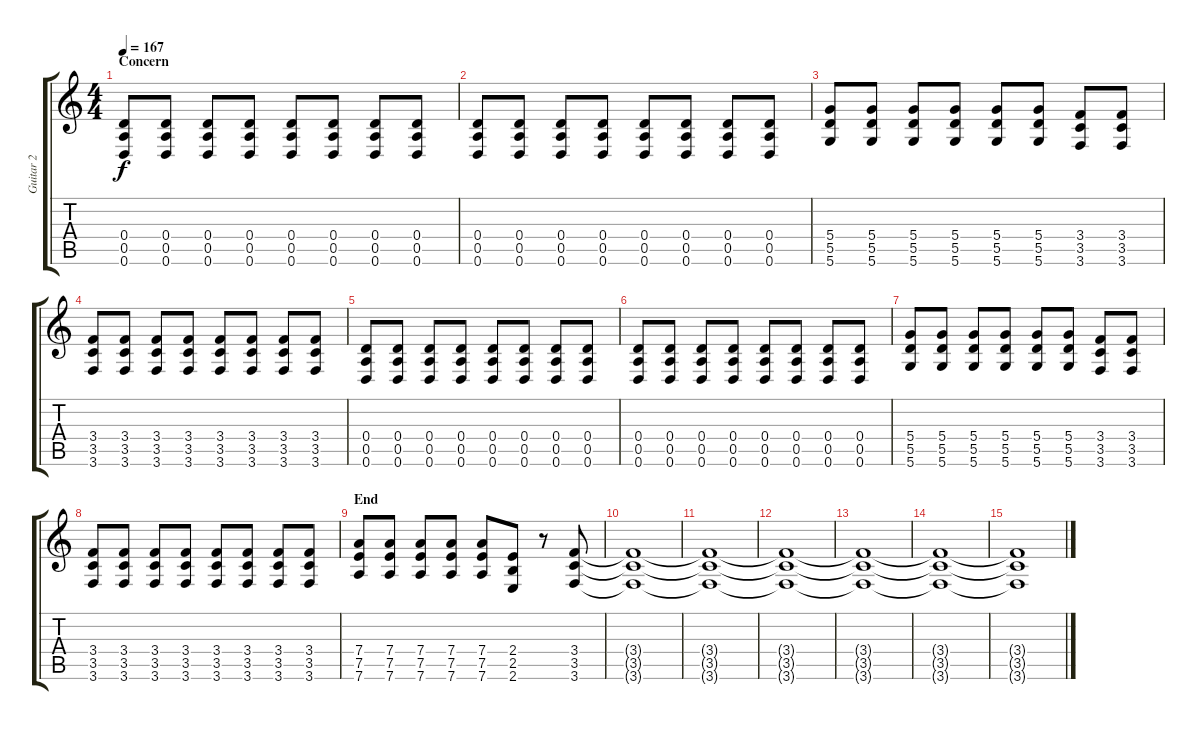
\track ("Guitar 2" "Guitar 2") {instrument acousticguitarsteel}
\staff {score tabs}
\tuning (E4 B3 G3 D3 A2 D2) {hide}
\ts (4 4)
\section ("" "Concern")
\tempo 167
\clef g2
\ks c
(0.4 0.5 0.6).8{dy f volume 10 instrument distortionguitar} (0.4 0.5 0.6).8 (0.4 0.5 0.6).8 (0.4 0.5 0.6).8 (0.4 0.5 0.6).8 (0.4 0.5 0.6).8 (0.4 0.5 0.6).8 (0.4 0.5 0.6).8 |
(0.4 0.5 0.6).8 (0.4 0.5 0.6).8 (0.4 0.5 0.6).8 (0.4 0.5 0.6).8 (0.4 0.5 0.6).8 (0.4 0.5 0.6).8 (0.4 0.5 0.6).8 (0.4 0.5 0.6).8 |
(5.4 5.5 5.6).8 (5.4 5.5 5.6).8 (5.4 5.5 5.6).8 (5.4 5.5 5.6).8 (5.4 5.5 5.6).8 (5.4 5.5 5.6).8 (3.4 3.5 3.6).8 (3.4 3.5 3.6).8 |
(3.4 3.5 3.6).8 (3.4 3.5 3.6).8 (3.4 3.5 3.6).8 (3.4 3.5 3.6).8 (3.4 3.5 3.6).8 (3.4 3.5 3.6).8 (3.4 3.5 3.6).8 (3.4 3.5 3.6).8 |
(0.4 0.5 0.6).8 (0.4 0.5 0.6).8 (0.4 0.5 0.6).8 (0.4 0.5 0.6).8 (0.4 0.5 0.6).8 (0.4 0.5 0.6).8 (0.4 0.5 0.6).8 (0.4 0.5 0.6).8 |
(0.4 0.5 0.6).8 (0.4 0.5 0.6).8 (0.4 0.5 0.6).8 (0.4 0.5 0.6).8 (0.4 0.5 0.6).8 (0.4 0.5 0.6).8 (0.4 0.5 0.6).8 (0.4 0.5 0.6).8 |
(5.4 5.5 5.6).8 (5.4 5.5 5.6).8 (5.4 5.5 5.6).8 (5.4 5.5 5.6).8 (5.4 5.5 5.6).8 (5.4 5.5 5.6).8 (3.4 3.5 3.6).8 (3.4 3.5 3.6).8 |
(3.4 3.5 3.6).8 (3.4 3.5 3.6).8 (3.4 3.5 3.6).8 (3.4 3.5 3.6).8 (3.4 3.5 3.6).8 (3.4 3.5 3.6).8 (3.4 3.5 3.6).8 (3.4 3.5 3.6).8 |
\section ("" "End")
(7.4 7.5 7.6).8{volume 10 instrument distortionguitar} (7.4 7.5 7.6).8 (7.4 7.5 7.6).8 (7.4 7.5 7.6).8 (7.4 7.5 7.6).8 (2.4 2.5 2.6).8 r.8 (3.4 3.5 3.6).8 |
(3.4{t} 3.5{t} 3.6{t}).1{volume 5} |
(3.4{t} 3.5{t} 3.6{t}).1 |
(3.4{t} 3.5{t} 3.6{t}).1 |
(3.4{t} 3.5{t} 3.6{t}).1 |
(3.4{t} 3.5{t} 3.6{t}).1{volume 1} |
(3.4{t} 3.5{t} 3.6{t}).1
